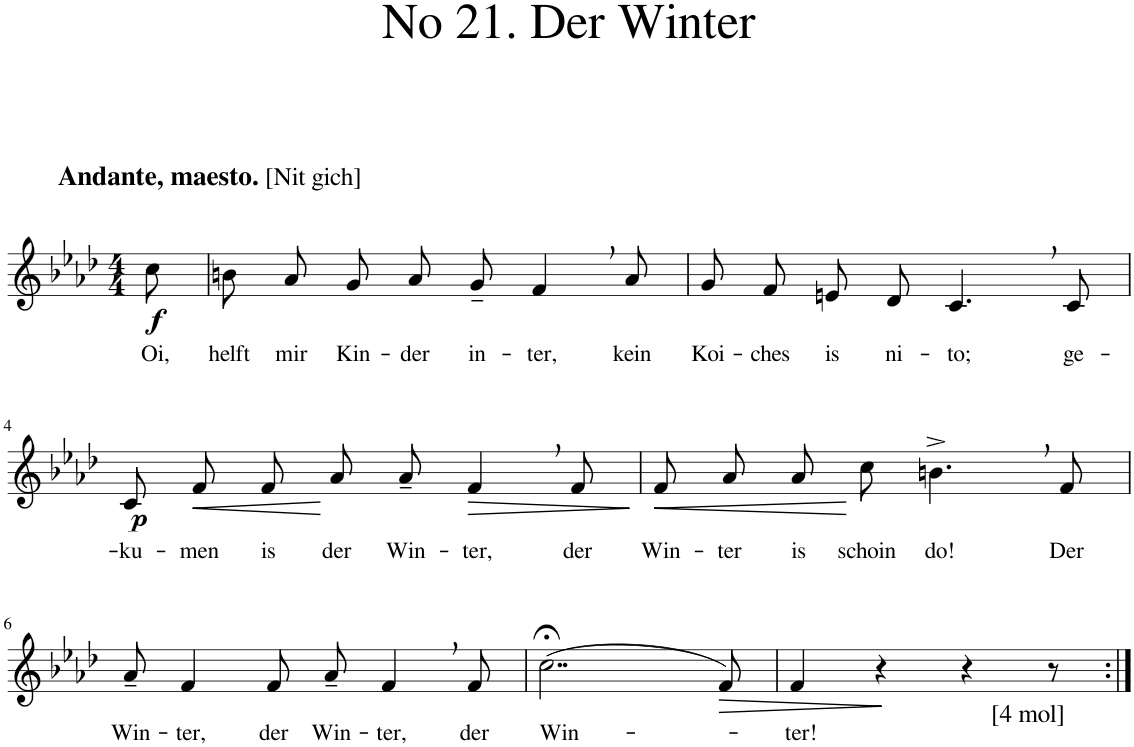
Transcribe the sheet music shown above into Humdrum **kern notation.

**kern	**text	**dynam
*part1	*part1	*part1
*staff1	*staff1	*staff1
*I"Klavier	*	*
*I'Klav.	*	*
*clefG2	*	*
*k[b-e-a-d-]	*	*
*M4/4	*	*
=1	=1	=1
!LO:TX:a:B:t=Andante, maesto.	!	!
!LO:TX:a:t=[Nit gich]	!	!
!	!LO:LY:b	!LO:DY:b
8cc\	Oi,	f
=2	=2	=2
!	!LO:LY:b	!
8bn/L	helft	.
!	!LO:LY:b	!
8a-/J	mir	.
!	!LO:LY:b	!
8g/L	Kin-	.
!	!LO:LY:b	!
8a-/J	-der	.
!	!LO:LY:b	!
8g~/	in-	.
!	!LO:LY:b	!
4f,/	-ter,	.
!	!LO:LY:b	!
8a-/	kein	.
=3	=3	=3
!	!LO:LY:b	!
8g/L	Koi-	.
!	!LO:LY:b	!
8f/J	-ches	.
!	!LO:LY:b	!
8en/L	is	.
!	!LO:LY:b	!
8d-/J	ni-	.
!	!LO:LY:b	!
4.c,/	-to;	.
!	!LO:LY:b	!
8c/	ge-	.
!!LO:LB:g=z
=4	=4	=4
!	!LO:LY:b	!LO:DY:b
8c/L	-ku-	p
!	!LO:LY:b	!LO:HP:b
8f/J	-men	<
!	!LO:LY:b	!
8f/L	is	.
!	!LO:LY:b	!
8a-/J	der	.
!	!LO:LY:b	!
8a-~/	Win-	.
!	!LO:LY:b	!LO:HP:b
4f,/	-ter,	>
!	!LO:LY:b	!
8f/	der	.
.	.	[ ]
=5	=5	=5
!	!LO:LY:b	!LO:HP:b
8f/L	Win-	<
!	!LO:LY:b	!
8a-/J	-ter	.
!	!LO:LY:b	!
8a-\L	is	.
!	!LO:LY:b	!
8cc\J	schoin	.
!	!LO:LY:b	!
4.bn^,\	do!	.
!	!LO:LY:b	!
8f/	Der	.
.	.	[
!!LO:LB:g=z
=6	=6	=6
!	!LO:LY:b	!
8a-~/	Win-	.
!	!LO:LY:b	!
4f/	-ter,	.
!	!LO:LY:b	!
8f/	der	.
!	!LO:LY:b	!
8a-~/	Win-	.
!	!LO:LY:b	!
4f,/	-ter,	.
!	!LO:LY:b	!
8f/	der	.
=7	=7	=7
!	!LO:LY:b	!
(2..cc;<\	Win-	.
!	!	!LO:HP:b
8f/)	.	>
.	.	]
=8	=8	=8
!	!LO:LY:b	!
4f/	-ter!	.
4r	.	.
4r	.	.
!LO:TX:b:t=[4 mol]	!	!
8r	.	.
=:|!	=:|!	=:|!
*-	*-	*-
